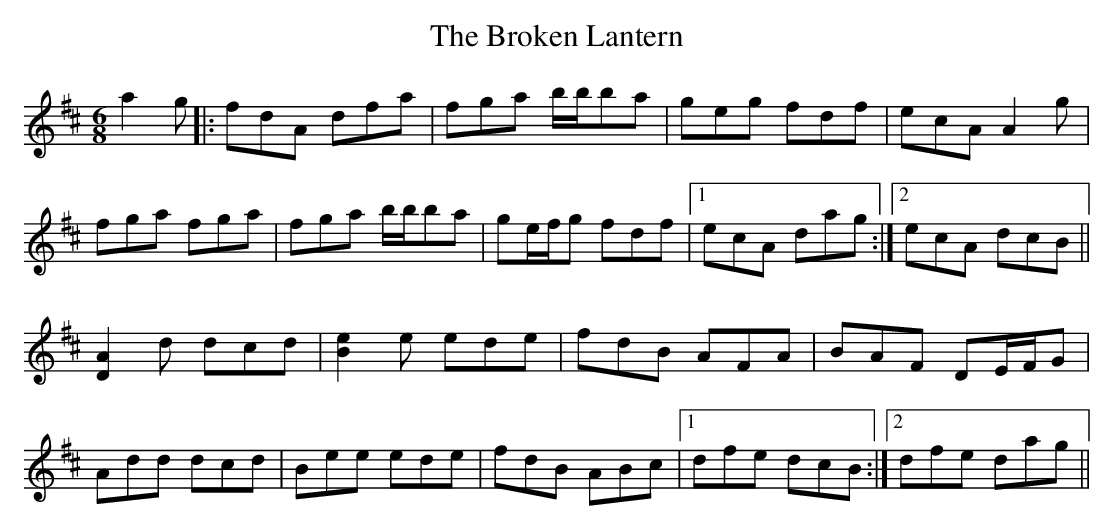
X:1
T: The Broken Lantern
M: 6/8
L: 1/8
K: Dmaj
a2 g|:fdA dfa|fga b/b/ba|geg fdf|ecA A2g|
fga fga|fga b/b/ba|ge/f/g fdf|1 ecA dag:|2 ecA dcB||
[D2A2] d dcd|[B2e2] e ede|fdB AFA|BAF DE/F/G|
Add dcd|Bee ede|fdB ABc|1 dfe dcB:|2 dfe dag||
